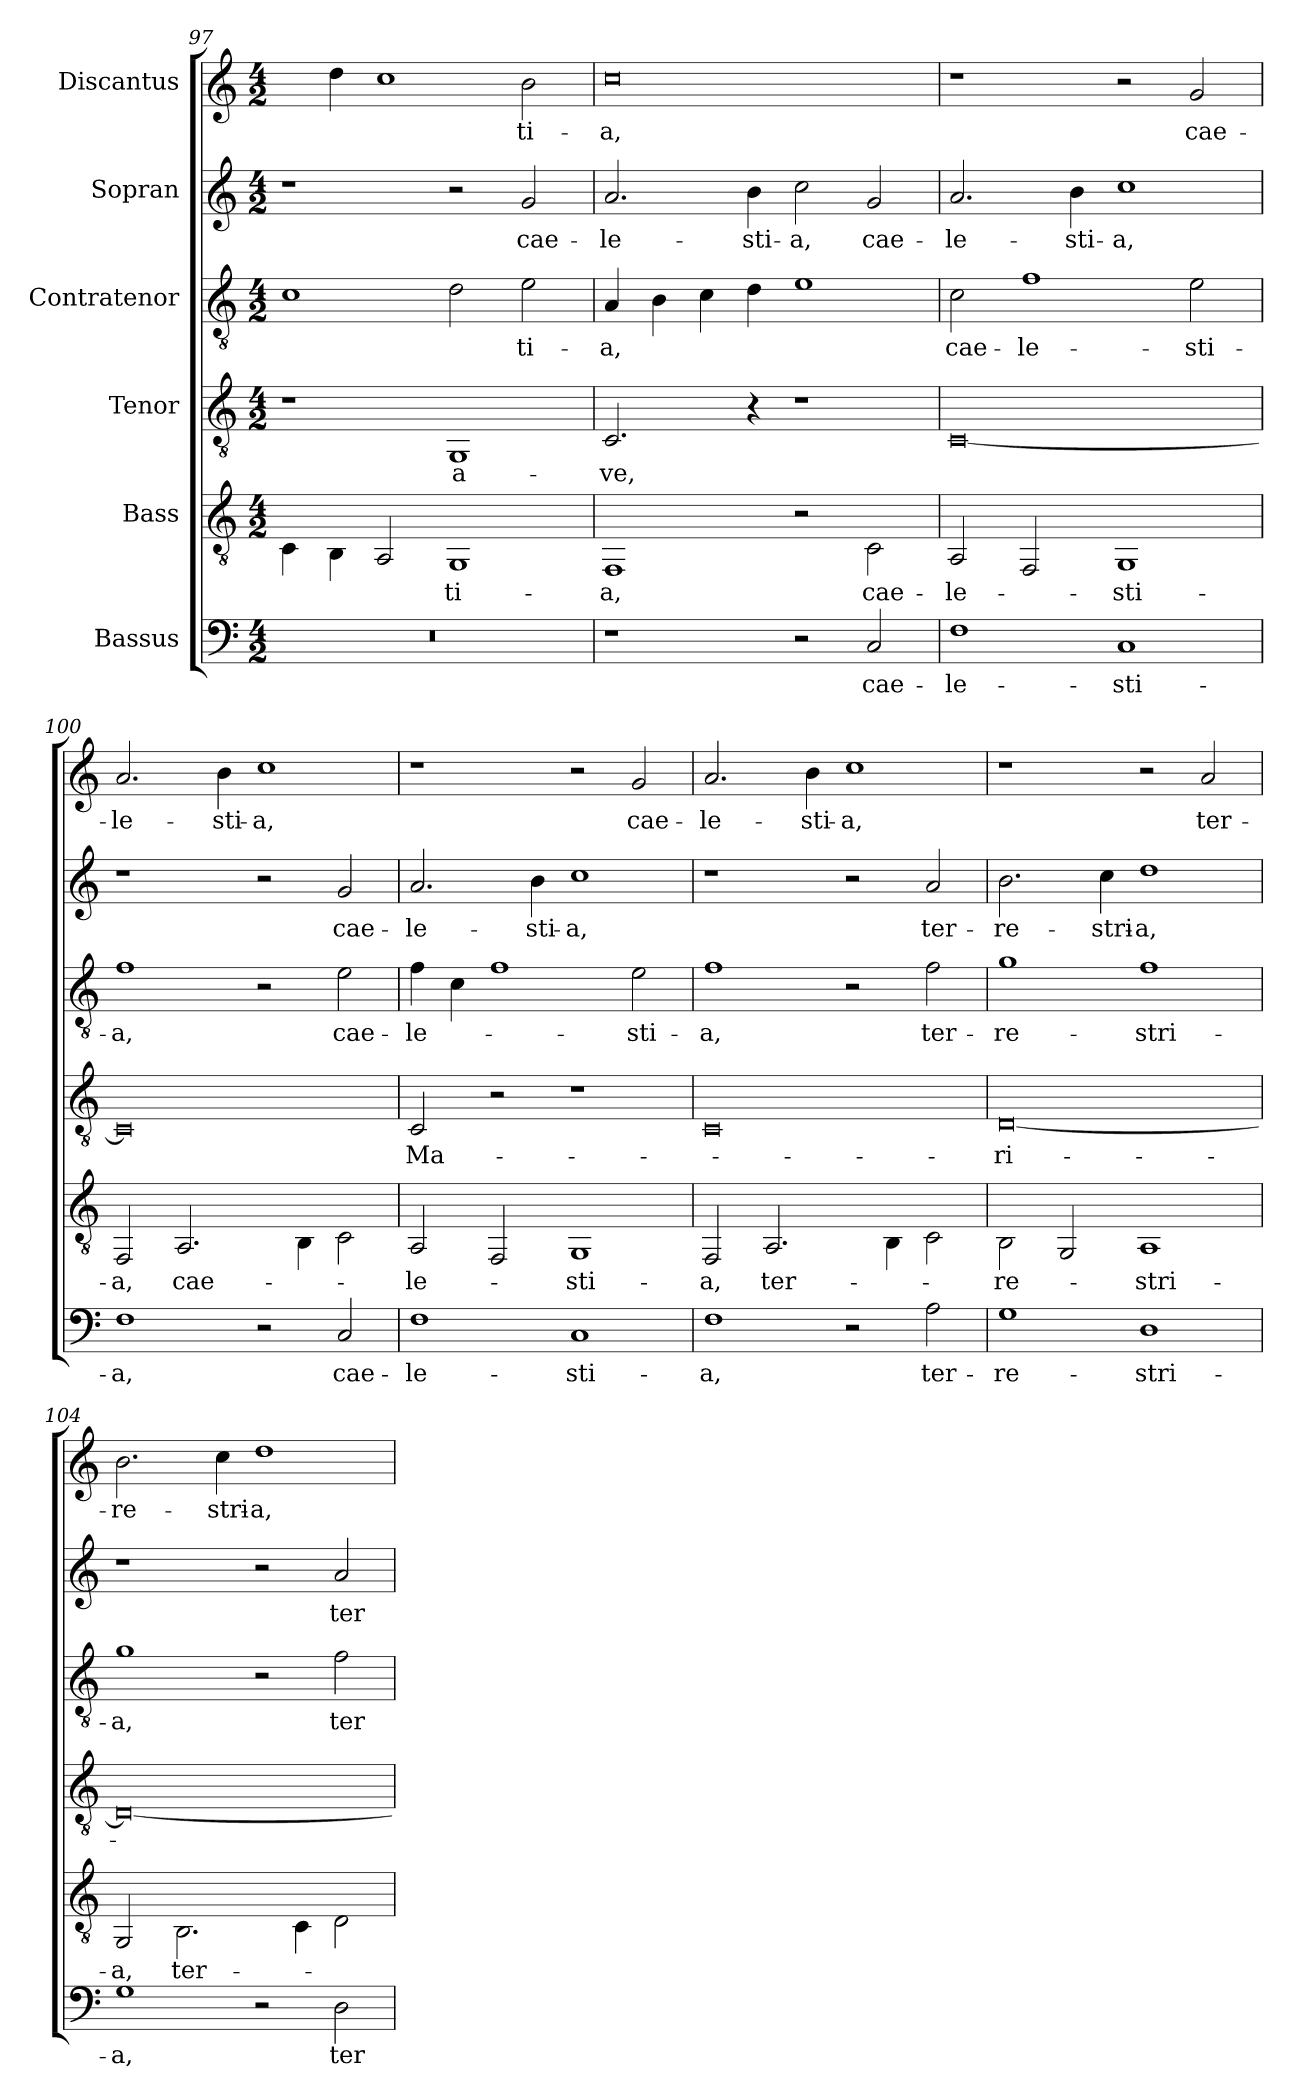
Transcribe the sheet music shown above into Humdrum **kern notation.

**kern	**text	**kern	**text	**kern	**text	**kern	**text	**kern	**text	**kern	**text
*part6	*part6	*part5	*part5	*part4	*part4	*part3	*part3	*part2	*part2	*part1	*part1
*staff6	*staff6	*staff5	*staff5	*staff4	*staff4	*staff3	*staff3	*staff2	*staff2	*staff1	*staff1
*I"Bassus	*	*I"Bass	*	*I"Tenor	*	*I"Contratenor	*	*I"Sopran	*	*I"Discantus	*
*clefF4	*	*clefGv2	*	*clefGv2	*	*clefGv2	*	*clefG2	*	*clefG2	*
*k[]	*	*k[]	*	*k[]	*	*k[]	*	*k[]	*	*k[]	*
*M4/2	*	*M4/2	*	*M4/2	*	*M4/2	*	*M4/2	*	*M4/2	*
=97	=97	=97	=97	=97	=97	=97	=97	=97	=97	=97	=97
0r	.	4C\	.	1r	.	1c/	.	1r	.	4ee\yy	.
.	.	4BB\	.	.	.	.	.	.	.	4dd\	.
.	.	2AA/	.	.	.	.	.	.	.	1cc\	.
.	.	1GG/	-ti-	1GG/	a-	2d\	.	2r	.	.	.
.	.	.	.	.	.	2e\	-ti-	2g/	cae-	2b\	-ti-
=98	=98	=98	=98	=98	=98	=98	=98	=98	=98	=98	=98
1r	.	1FF/	-a,	2.C/	-ve,	4A/	-a,	2.a/	-le-	0cc\	-a,
.	.	.	.	.	.	4B\	.	.	.	.	.
.	.	.	.	.	.	4c\	.	.	.	.	.
.	.	.	.	4r	.	4d\	.	4b\	-sti-	.	.
2r	.	2r	.	1r	.	1e/	.	2cc\	-a,	.	.
2C/	cae-	2C\	cae-	.	.	.	.	2g/	cae-	.	.
=99	=99	=99	=99	=99	=99	=99	=99	=99	=99	=99	=99
1F\	-le-	2AA/	-le-	[0C/	.	2c\	cae-	2.a/	-le-	1r	.
.	.	2FF/	.	.	.	1f/	-le-	.	.	.	.
.	.	.	.	.	.	.	.	4b\	-sti-	.	.
1C/	-sti-	1GG/	-sti-	.	.	.	.	1cc\	-a,	2r	.
.	.	.	.	.	.	2e\	-sti-	.	.	2g/	cae-
=100	=100	=100	=100	=100	=100	=100	=100	=100	=100	=100	=100
1F\	-a,	2FF/	-a,	0C/]	.	1f/	-a,	1r	.	2.a/	-le-
.	.	2.AA/	cae-	.	.	.	.	.	.	.	.
.	.	.	.	.	.	.	.	.	.	4b\	-sti-
2r	.	.	.	.	.	2r	.	2r	.	1cc\	-a,
.	.	4BB\	.	.	.	.	.	.	.	.	.
2C/	cae-	2C\	.	.	.	2e\	cae-	2g/	cae-	.	.
=101	=101	=101	=101	=101	=101	=101	=101	=101	=101	=101	=101
1F\	-le-	2AA/	-le-	2C/	Ma-	4f\	-le-	2.a/	-le-	1r	.
.	.	.	.	.	.	4c\	.	.	.	.	.
.	.	2FF/	.	2r	.	1f/	.	.	.	.	.
.	.	.	.	.	.	.	.	4b\	-sti-	.	.
1C/	-sti-	1GG/	-sti-	1r	.	.	.	1cc\	-a,	2r	.
.	.	.	.	.	.	2e\	-sti-	.	.	2g/	cae-
=102	=102	=102	=102	=102	=102	=102	=102	=102	=102	=102	=102
1F\	-a,	2FF/	-a,	0C!/	.	1f/	-a,	1r	.	2.a/	-le-
.	.	2.AA/	ter-	.	.	.	.	.	.	.	.
.	.	.	.	.	.	.	.	.	.	4b\	-sti-
2r	.	.	.	.	.	2r	.	2r	.	1cc\	-a,
.	.	4BB\	.	.	.	.	.	.	.	.	.
2A\	ter-	2C\	.	.	.	2f\	ter-	2a/	ter-	.	.
=103	=103	=103	=103	=103	=103	=103	=103	=103	=103	=103	=103
1G\	-re-	2BB\	-re-	[0D/	-ri-	1g/	-re-	2.b\	-re-	1r	.
.	.	2GG/	.	.	.	.	.	.	.	.	.
.	.	.	.	.	.	.	.	4cc\	-stri-	.	.
1D\	-stri-	1AA/	-stri-	.	.	1f/	-stri-	1dd\	-a,	2r	.
.	.	.	.	.	.	.	.	.	.	2a/	ter-
=104	=104	=104	=104	=104	=104	=104	=104	=104	=104	=104	=104
1G\	-a,	2GG/	-a,	0D/_	.	1g/	-a,	1r	.	2.b\	-re-
.	.	2.BB\	ter-	.	.	.	.	.	.	.	.
.	.	.	.	.	.	.	.	.	.	4cc\	-stri-
2r	.	.	.	.	.	2r	.	2r	.	1dd\	-a,
.	.	4C\	.	.	.	.	.	.	.	.	.
2D\	ter-	2D\	.	.	.	2f\	ter-	2a/	ter-	.	.
=	=	=	=	=	=	=	=	=	=	=	=
*-	*-	*-	*-	*-	*-	*-	*-	*-	*-	*-	*-
